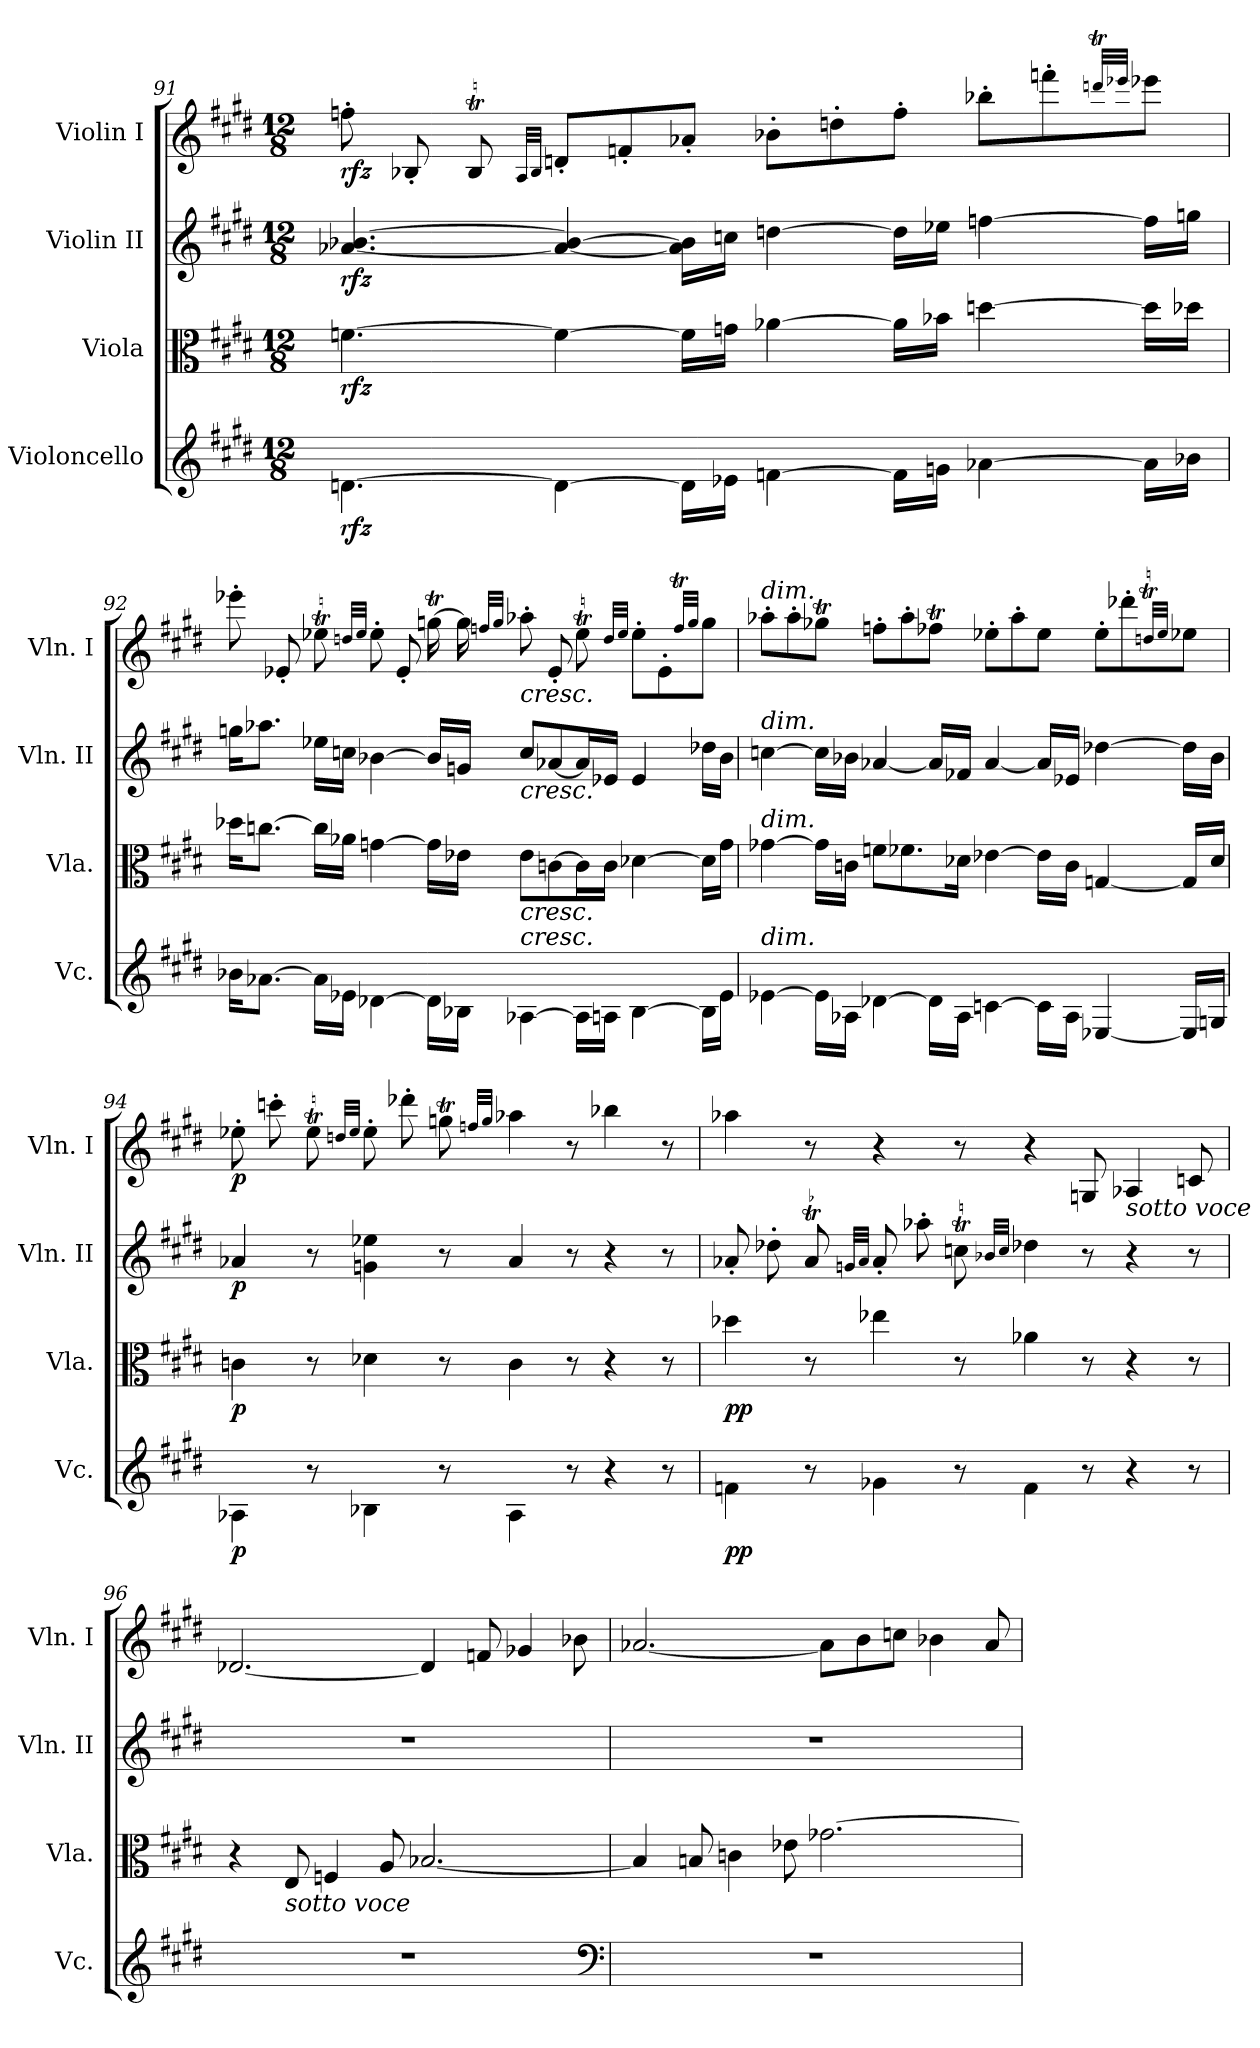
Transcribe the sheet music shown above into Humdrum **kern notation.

**kern	**dynam	**kern	**dynam	**kern	**dynam	**kern	**dynam
*part4	*part4	*part3	*part3	*part2	*part2	*part1	*part1
*staff4	*staff4	*staff3	*staff3	*staff2	*staff2	*staff1	*staff1
*I"Violoncello	*	*I"Viola	*	*I"Violin II	*	*I"Violin I	*
*I'Vc.	*	*I'Vla.	*	*I'Vln. II	*	*I'Vln. I	*
*clefG2	*	*clefC3	*	*clefG2	*	*clefG2	*
*k[f#c#g#d#]	*	*k[f#c#g#d#]	*	*k[f#c#g#d#]	*	*k[f#c#g#d#]	*
*E:	*	*E:	*	*E:	*	*E:	*
*M12/8	*	*M12/8	*	*M12/8	*	*M12/8	*
=91	=91	=91	=91	=91	=91	=91	=91
!	!LO:DY:b	!	!LO:DY:b	!	!LO:DY:b	!	!LO:DY:b
[4.dn\	rfz	[4.fn\	rfz	[4.a-X/ [4.b-X/	rfz	8ffn'\	rfz
.	.	.	.	.	.	8B-X'/	.
.	.	.	.	.	.	8B-T/	.
.	.	.	.	.	.	32qA/LLL	.
.	.	.	.	.	.	32qB-/JJJ	.
4d\_	.	4f\_	.	4a-/_ 4b-/_	.	8dn'/L	.
.	.	.	.	.	.	8fn'/	.
16d\LL]	.	16f\LL]	.	16a-\] 16b-\]LL	.	8a-X'/J	.
16e-X\JJ	.	16gn\JJ	.	16ccn\JJ	.	.	.
[4fn\	.	[4a-X\	.	[4ddn\	.	8b-X'\L	.
.	.	.	.	.	.	8ddn'\	.
16f\LL]	.	16a-\LL]	.	16dd\LL]	.	8ff'\J	.
16gn\JJ	.	16b-X\JJ	.	16ee-X\JJ	.	.	.
[4a-X\	.	[4ddn\	.	[4ffn\	.	8bb-X'\L	.
.	.	.	.	.	.	8fffn'\	.
.	.	.	.	.	.	32qdddnT/LLL	.
.	.	.	.	.	.	32qeee-X/JJJ	.
16a-\LL]	.	16dd\LL]	.	16ff\LL]	.	8eee-\J	.
16b-X\JJ	.	16dd-X\JJ	.	16ggn\JJ	.	.	.
=92	=92	=92	=92	=92	=92	=92	=92
16b-X\KL	.	16dd-X\KL	.	16ggn\KL	.	8eee-X'\	.
[8.a-X\J	.	[8.ccn\J	.	8.aa-X\J	.	.	.
.	.	.	.	.	.	8e-X'/	.
16a-\LL]	.	16cc\LL]	.	16ee-X\LL	.	8ee-XT\	.
16e-X\JJ	.	16a-X\JJ	.	16ccn\JJ	.	.	.
.	.	.	.	.	.	32qddn/LLL	.
.	.	.	.	.	.	32qee-/JJJ	.
[4d-X\	.	[4gn\	.	[4b-X\	.	8ee-'\	.
.	.	.	.	.	.	8e-'/	.
16d-\LL]	.	16g\LL]	.	16b-/LL]	.	[16ggnT\	.
16B-X\JJ	.	16e-X\JJ	.	16gn/JJ	.	16gg\]	.
.	.	.	.	.	.	32qffn/LLL	.
.	.	.	.	.	.	32qgg/JJJ	.
!	!	!	!	!	!	!LO:TX:b:i:t=cresc.	!
!	!	!	!	!LO:TX:b:i:t=cresc.	!	!	!
!	!	!LO:TX:b:i:t=cresc.	!	!	!	!	!
!LO:TX:a:i:t=cresc.	!	!	!	!	!	!	!
[4A-X\	.	8e-\L	.	8cc/L	.	8aa-X'\	.
.	.	[8cn\	.	[8a-X/	.	8e-'/	.
16A-\LL]	.	16c\L]	.	16a-/L]	.	8ee-T\	.
16An\JJ	.	16c\JJ	.	16e-X/JJ	.	.	.
.	.	.	.	.	.	32qdd/LLL	.
.	.	.	.	.	.	32qee-/JJJ	.
[4B-\	.	[4d-X\	.	4e-/	.	8ee-'\L	.
.	.	.	.	.	.	8e-'\	.
.	.	.	.	.	.	32qffT/LLL	.
.	.	.	.	.	.	32qgg/JJJ	.
16B-\LL]	.	16d-\LL]	.	16dd-X\LL	.	8gg\J	.
16e-\JJ	.	16g\JJ	.	16b-\JJ	.	.	.
=93	=93	=93	=93	=93	=93	=93	=93
!	!	!	!	!	!	!LO:TX:a:i:t=dim.	!
!	!	!	!	!LO:TX:a:i:t=dim.	!	!	!
!	!	!LO:TX:a:i:t=dim.	!	!	!	!	!
!LO:TX:a:i:t=dim.	!	!	!	!	!	!	!
[4e-X\	.	[4g-X\	.	[4ccn\	.	8aa-X'\L	.
.	.	.	.	.	.	8aa-'\	.
16e-\LL]	.	16g-\LL]	.	16cc\LL]	.	8gg-XT\J	.
16A-X\JJ	.	16cn\JJ	.	16b-X\JJ	.	.	.
[4d-X\	.	8fn\L	.	[4a-X/	.	8ffn'\L	.
.	.	8.f-X\	.	.	.	8aa-'\	.
16d-\LL]	.	.	.	16a-/LL]	.	8ff-XT\J	.
16A-\JJ	.	16d-X\Jk	.	16f-X/JJ	.	.	.
[4cn\	.	[4e-X\	.	[4a-/	.	8ee-X'\L	.
.	.	.	.	.	.	8aa-'\	.
16c\LL]	.	16e-\LL]	.	16a-/LL]	.	8ee-\J	.
16A-\JJ	.	16c\JJ	.	16e-X/JJ	.	.	.
[4E-X/	.	[4Gn/	.	[4dd-X\	.	8ee-'\L	.
.	.	.	.	.	.	8ddd-X'\	.
.	.	.	.	.	.	32qddnT/LLL	.
.	.	.	.	.	.	32qee-/JJJ	.
16E-/LL]	.	16G/LL]	.	16dd-\LL]	.	8ee-\J	.
16Gn/JJ	.	16d-/JJ	.	16b-\JJ	.	.	.
=94	=94	=94	=94	=94	=94	=94	=94
!	!LO:DY:b	!	!LO:DY:b	!	!LO:DY:b	!	!LO:DY:b
4A-X\	p	4cn\	p	4a-X/	p	8ee-X'\	p
.	.	.	.	.	.	8cccn'\	.
8r	.	8r	.	8r	.	8ee-T\	.
.	.	.	.	.	.	32qddn/LLL	.
.	.	.	.	.	.	32qee-/JJJ	.
4B-X\	.	4d-X\	.	4gn\ 4ee-X\	.	8ee-'\	.
.	.	.	.	.	.	8ddd-X'\	.
8r	.	8r	.	8r	.	8ggnT\	.
.	.	.	.	.	.	32qffn/LLL	.
.	.	.	.	.	.	32qgg/JJJ	.
4A-\	.	4c\	.	4a-/	.	4aa-X\	.
8r	.	8r	.	8r	.	8r	.
4r	.	4r	.	4r	.	4bb-X\	.
8r	.	8r	.	8r	.	8r	.
=95	=95	=95	=95	=95	=95	=95	=95
!	!LO:DY:b	!	!LO:DY:b	!	!	!	!
4fn\	pp	4dd-X\	pp	8a-X'/	.	4aa-X\	.
.	.	.	.	8dd-X'\	.	.	.
8r	.	8r	.	8a-T/	.	8r	.
.	.	.	.	32qgn/LLL	.	.	.
.	.	.	.	32qa-/JJJ	.	.	.
4g-X\	.	4ee-X\	.	8a-'/	.	4r	.
.	.	.	.	8aa-X'\	.	.	.
8r	.	8r	.	8ccnT\	.	8r	.
.	.	.	.	32qb-X/LLL	.	.	.
.	.	.	.	32qcc/JJJ	.	.	.
4f\	.	4a-X\	.	4dd-\	.	4r	.
8r	.	8r	.	8r	.	8Gn/	.
!	!	!	!	!	!	!LO:TX:b:i:t=sotto voce	!
4r	.	4r	.	4r	.	4A-X/	.
8r	.	8r	.	8r	.	8cn/	.
=96	=96	=96	=96	=96	=96	=96	=96
1.r	.	4r	.	1.r	.	[2.d-X/	.
!	!	!LO:TX:b:i:t=sotto voce	!	!	!	!	!
.	.	8E/	.	.	.	.	.
.	.	4Fn/	.	.	.	.	.
.	.	8A/	.	.	.	.	.
.	.	[2.B-X/	.	.	.	4d-/]	.
.	.	.	.	.	.	8fn/	.
.	.	.	.	.	.	4g-X/	.
*clefF4	*	*	*	*	*	*	*
.	.	.	.	.	.	8b-X\	.
=97	=97	=97	=97	=97	=97	=97	=97
1.r	.	4B-/]	.	1.r	.	[2.a-X/	.
.	.	8Bn/	.	.	.	.	.
.	.	4cn\	.	.	.	.	.
.	.	8e-X\	.	.	.	.	.
.	.	[2.g-X\	.	.	.	8a-\L]	.
.	.	.	.	.	.	8b\	.
.	.	.	.	.	.	8ccn\J	.
.	.	.	.	.	.	4b-X\	.
.	.	.	.	.	.	8a-/	.
=	=	=	=	=	=	=	=
*-	*-	*-	*-	*-	*-	*-	*-
